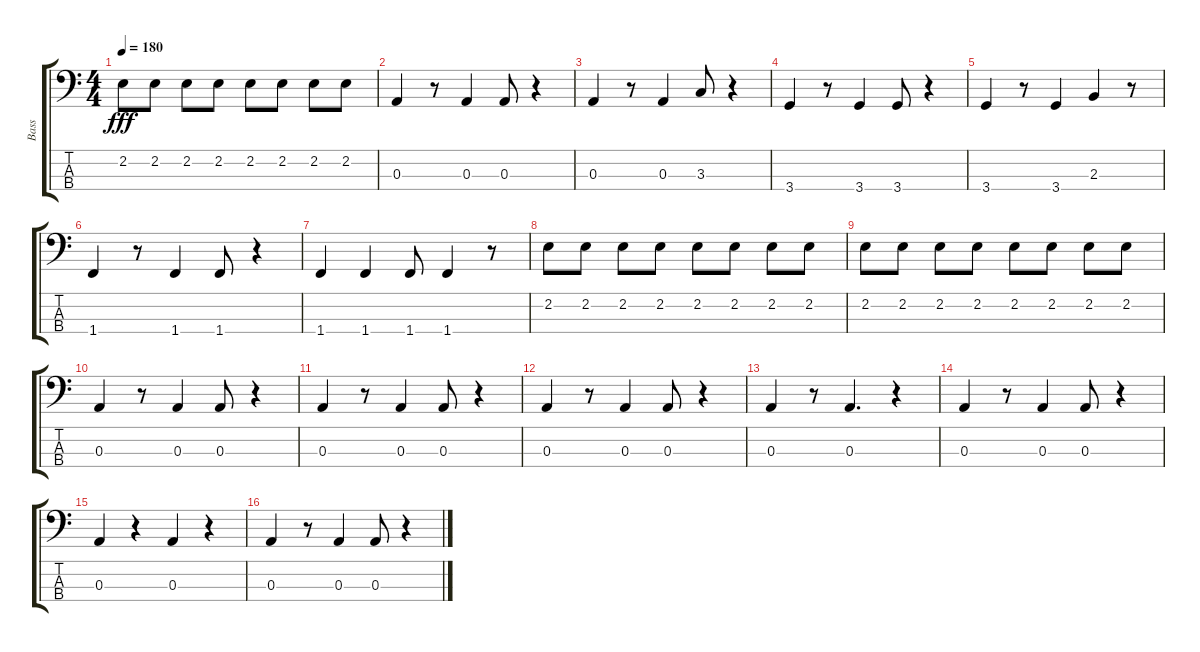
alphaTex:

\track ("Bass" "Bass") {instrument electricbassfinger}
\staff {score tabs}
\tuning (G2 D2 A1 E1) {hide}
\ts (4 4)
\tempo 180
\clef f4
\ks c
2.2.8{dy fff} 2.2.8 2.2.8 2.2.8 2.2.8 2.2.8 2.2.8 2.2.8 |
0.3.4 r.8 0.3.4 0.3.8 r.4 |
0.3.4 r.8 0.3.4 3.3.8 r.4 |
3.4.4 r.8 3.4.4 3.4.8 r.4 |
3.4.4 r.8 3.4.4 2.3.4 r.8 |
1.4.4 r.8 1.4.4 1.4.8 r.4 |
1.4.4 1.4.4 1.4.8 1.4.4 r.8 |
2.2.8 2.2.8 2.2.8 2.2.8 2.2.8 2.2.8 2.2.8 2.2.8 |
2.2.8 2.2.8 2.2.8 2.2.8 2.2.8 2.2.8 2.2.8 2.2.8 |
0.3.4 r.8 0.3.4 0.3.8 r.4 |
0.3.4 r.8 0.3.4 0.3.8 r.4 |
0.3.4 r.8 0.3.4 0.3.8 r.4 |
0.3.4 r.8 0.3.4{d} r.4 |
0.3.4 r.8 0.3.4 0.3.8 r.4 |
0.3.4 r.4 0.3.4 r.4 |
0.3.4 r.8 0.3.4 0.3.8 r.4
